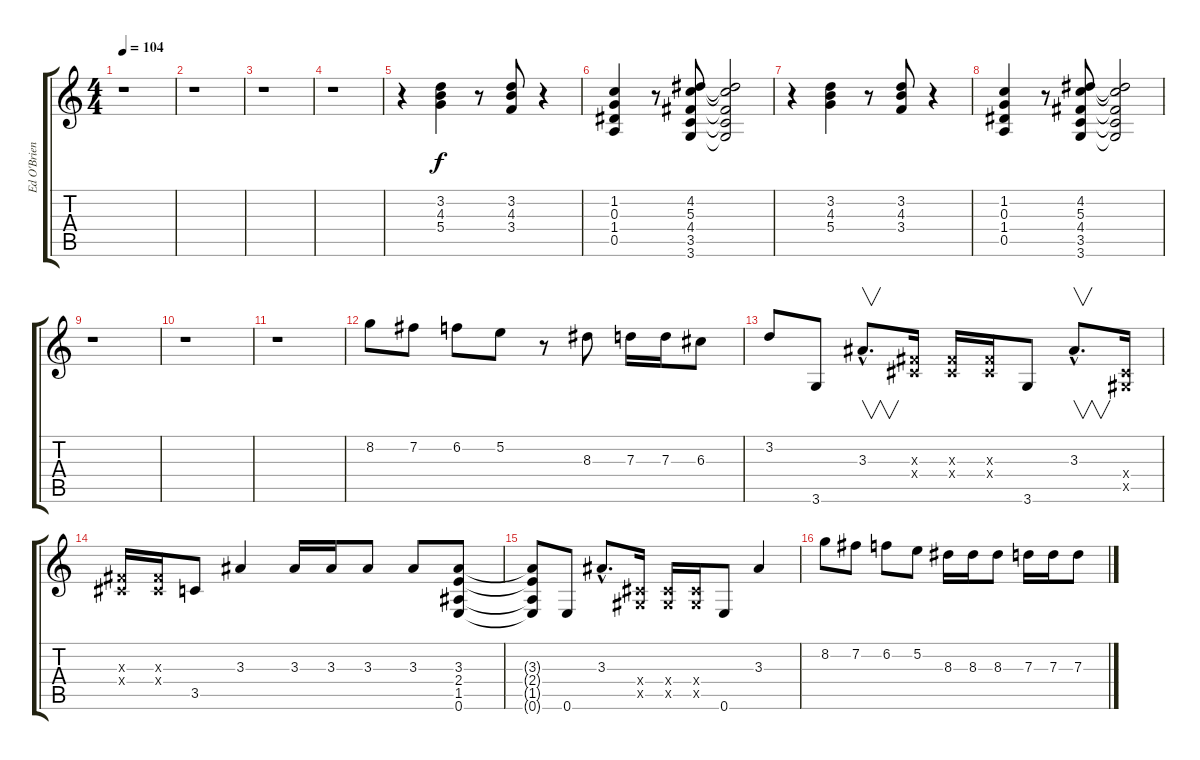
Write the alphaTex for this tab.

\track ("Ed O'Brien" "Ed O'Brien") {instrument distortionguitar}
\staff {score tabs}
\tuning (E4 B3 G3 D3 A2 E2) {hide}
\ts (4 4)
\tempo 104
\clef g2
\ks c
r.1{dy f} |
r.1 |
r.1 |
r.1 |
r.4 (3.2 4.3 5.4).4 r.8 (3.2 4.3 3.4).8 r.4 |
(1.2 0.3 1.4 0.5).4 r.8 (4.2 5.3 4.4 3.5 3.6).8 (4.2{t} 5.3{t} 4.4{t} 3.5{t} 3.6{t}).2 |
r.4 (3.2 4.3 5.4).4 r.8 (3.2 4.3 3.4).8 r.4 |
(1.2 0.3 1.4 0.5).4 r.8 (4.2 5.3 4.4 3.5 3.6).8 (4.2{t} 5.3{t} 4.4{t} 3.5{t} 3.6{t}).2 |
r.1 |
r.1 |
r.1 |
8.2.8 7.2.8 6.2.8 5.2.8 r.8 8.3.8 7.3.16 7.3.16 6.3.8 |
3.2.8 3.6.8 3.3{hac}.8{v d} (-1.3{x} -1.4{x}).16 (-1.3{x} -1.4{x}).16 (-1.3{x} -1.4{x}).16 3.6.8 3.3{hac}.8{v d} (-1.4{x} -1.5{x}).16 |
(-1.3{x} -1.4{x}).16 (-1.3{x} -1.4{x}).16 3.5.8 3.3.4 3.3.16 3.3.16 3.3.8 3.3.8 (3.3 2.4 1.5 0.6).8 |
(3.3{t} 2.4{t} 1.5{t} 0.6{t}).8 0.6.8 3.3{hac}.8{d} (-1.4{x} -1.5{x}).16 (-1.4{x} -1.5{x}).16 (-1.4{x} -1.5{x}).16 0.6.8 3.3.4 |
8.2.8 7.2.8 6.2.8 5.2.8 8.3.16 8.3.16 8.3.8 7.3.16 7.3.16 7.3.8
